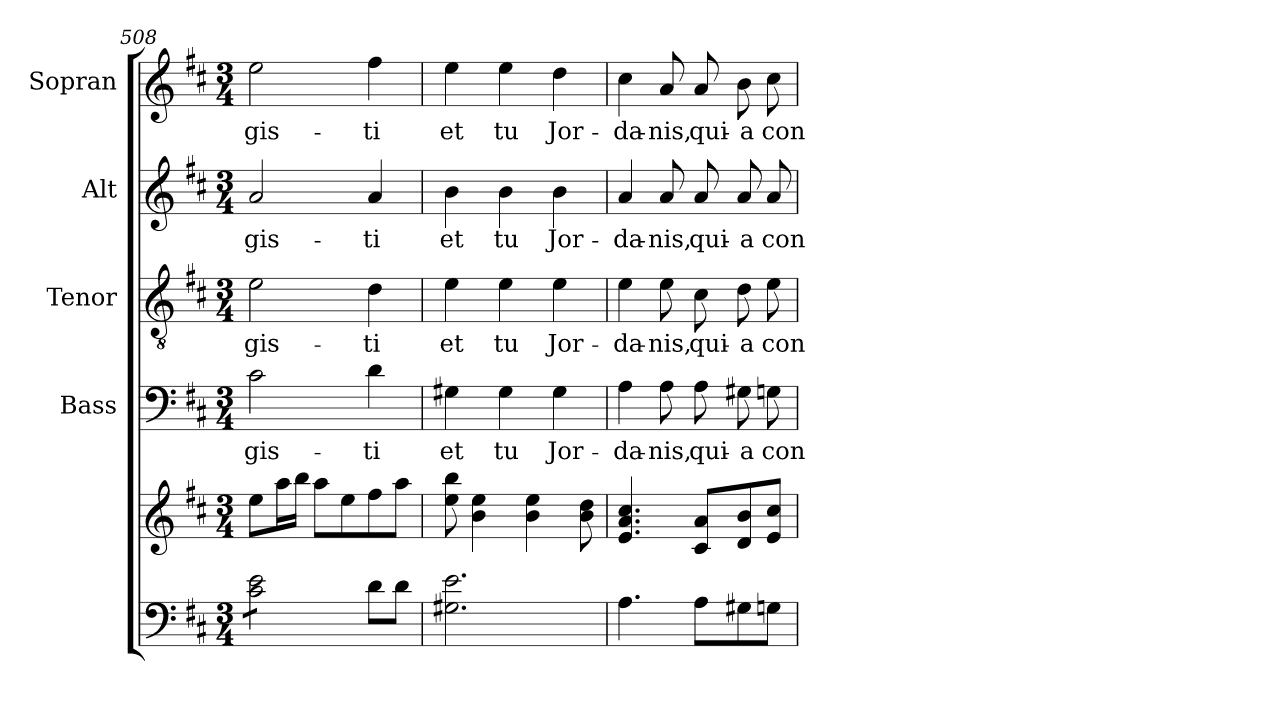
**kern	**kern	**kern	**text	**kern	**text	**kern	**text	**kern	**text
*part5	*part5	*part4	*part4	*part3	*part3	*part2	*part2	*part1	*part1
*staff6	*staff5	*staff4	*staff4	*staff3	*staff3	*staff2	*staff2	*staff1	*staff1
*	*	*I"Bass	*	*I"Tenor	*	*I"Alt	*	*I"Sopran	*
*	*	*I'B.	*	*I'T.	*	*I'A.	*	*I'S.	*
*clefF4	*clefG2	*clefF4	*	*clefGv2	*	*clefG2	*	*clefG2	*
*k[f#c#]	*k[f#c#]	*k[f#c#]	*	*k[f#c#]	*	*k[f#c#]	*	*k[f#c#]	*
*D:	*D:	*D:	*	*D:	*	*D:	*	*D:	*
*M3/4	*M3/4	*M3/4	*	*M3/4	*	*M3/4	*	*M3/4	*
=508	=508	=508	=508	=508	=508	=508	=508	=508	=508
!	!	!	!LO:LY:b	!	!LO:LY:b	!	!LO:LY:b	!	!LO:LY:b
*tremolo	*	*	*	*	*	*	*	*	*
8c#\ 8e\L	8ee\L	2c#\	-gis-	2e\	-gis-	2a/	-gis-	2ee\	-gis-
8c#\ 8e\	16aa\L	.	.	.	.	.	.	.	.
.	16bb\JJ	.	.	.	.	.	.	.	.
8c#\ 8e\	8aa\L	.	.	.	.	.	.	.	.
8c#\ 8e\J	8ee\	.	.	.	.	.	.	.	.
*Xtremolo	*	*	*	*	*	*	*	*	*
!	!	!	!LO:LY:b	!	!LO:LY:b	!	!LO:LY:b	!	!LO:LY:b
8d\L	8ff#\	4d\	-ti	4d\	-ti	4a/	-ti	4ff#\	-ti
8d\J	8aa\J	.	.	.	.	.	.	.	.
=509	=509	=509	=509	=509	=509	=509	=509	=509	=509
!	!	!	!LO:LY:b	!	!LO:LY:b	!	!LO:LY:b	!	!LO:LY:b
2.G#X\ 2.e\	8ee\ 8bb\	4G#X\	et	4e\	et	4b\	et	4ee\	et
.	4b\ 4ee\	.	.	.	.	.	.	.	.
!	!	!	!LO:LY:b	!	!LO:LY:b	!	!LO:LY:b	!	!LO:LY:b
.	.	4G#\	tu	4e\	tu	4b\	tu	4ee\	tu
.	4b\ 4ee\	.	.	.	.	.	.	.	.
!	!	!	!LO:LY:b	!	!LO:LY:b	!	!LO:LY:b	!	!LO:LY:b
.	.	4G#\	Jor-	4e\	Jor-	4b\	Jor-	4dd\	Jor-
.	8b\ 8dd\	.	.	.	.	.	.	.	.
=510	=510	=510	=510	=510	=510	=510	=510	=510	=510
!	!	!	!LO:LY:b	!	!LO:LY:b	!	!LO:LY:b	!	!LO:LY:b
4.A\	4.e/ 4.a/ 4.cc#/	4A\	-da-	4e\	-da-	4a/	-da-	4cc#\	-da-
!	!	!	!LO:LY:b	!	!LO:LY:b	!	!LO:LY:b	!	!LO:LY:b
.	.	8A\	-nis,	8e\	-nis,	8a/	-nis,	8a/	-nis,
!	!	!	!LO:LY:b	!	!LO:LY:b	!	!LO:LY:b	!	!LO:LY:b
8A\L	8c#/ 8a/L	8A\	qui-	8c#\	qui-	8a/	qui-	8a/	qui-
!	!	!	!LO:LY:b	!	!LO:LY:b	!	!LO:LY:b	!	!LO:LY:b
8G#X\	8d/ 8b/	8G#X\	-a	8d\	-a	8a/	-a	8b\	-a
!	!	!	!LO:LY:b	!	!LO:LY:b	!	!LO:LY:b	!	!LO:LY:b
8Gn\J	8e/ 8cc#/J	8Gn\	con-	8e\	con-	8a/	con-	8cc#\	con-
=	=	=	=	=	=	=	=	=	=
*-	*-	*-	*-	*-	*-	*-	*-	*-	*-
